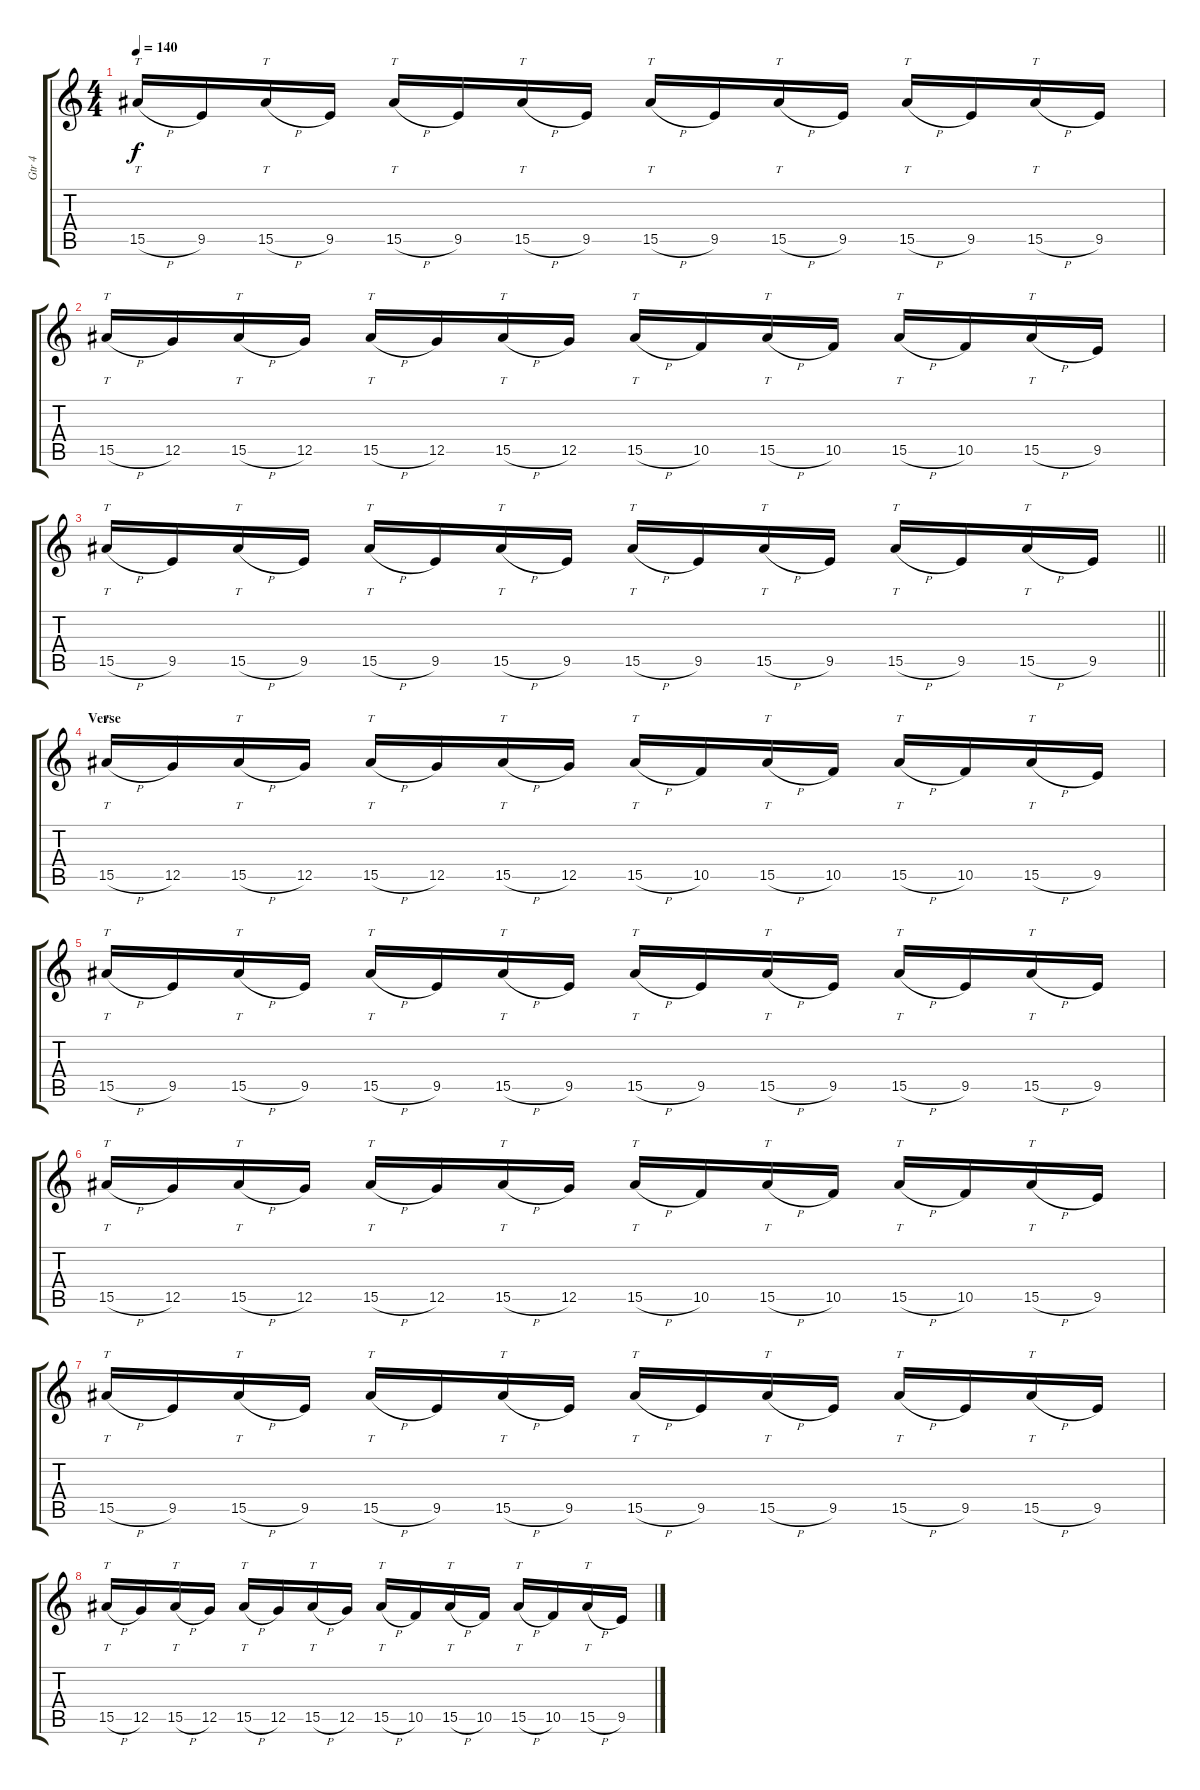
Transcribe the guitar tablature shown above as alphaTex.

\track ("Gtr 4" "Gtr 4") {instrument distortionguitar}
\staff {score tabs}
\tuning (D4 A3 F3 C3 G2 D2) {hide}
\ts (4 4)
\tempo 140
\clef g2
\ks c
15.5{h}.16{tt dy f} 9.5.16 15.5{h}.16{tt} 9.5.16 15.5{h}.16{tt} 9.5.16 15.5{h}.16{tt} 9.5.16 15.5{h}.16{tt} 9.5.16 15.5{h}.16{tt} 9.5.16 15.5{h}.16{tt} 9.5.16 15.5{h}.16{tt} 9.5.16 |
15.5{h}.16{tt} 12.5.16 15.5{h}.16{tt} 12.5.16 15.5{h}.16{tt} 12.5.16 15.5{h}.16{tt} 12.5.16 15.5{h}.16{tt} 10.5.16 15.5{h}.16{tt} 10.5.16 15.5{h}.16{tt} 10.5.16 15.5{h}.16{tt} 9.5.16 |
\barLineRight lightlight
15.5{h}.16{tt} 9.5.16 15.5{h}.16{tt} 9.5.16 15.5{h}.16{tt} 9.5.16 15.5{h}.16{tt} 9.5.16 15.5{h}.16{tt} 9.5.16 15.5{h}.16{tt} 9.5.16 15.5{h}.16{tt} 9.5.16 15.5{h}.16{tt} 9.5.16 |
\section ("" "Verse")
15.5{h}.16{tt} 12.5.16 15.5{h}.16{tt} 12.5.16 15.5{h}.16{tt} 12.5.16 15.5{h}.16{tt} 12.5.16 15.5{h}.16{tt} 10.5.16 15.5{h}.16{tt} 10.5.16 15.5{h}.16{tt} 10.5.16 15.5{h}.16{tt} 9.5.16 |
15.5{h}.16{tt} 9.5.16 15.5{h}.16{tt} 9.5.16 15.5{h}.16{tt} 9.5.16 15.5{h}.16{tt} 9.5.16 15.5{h}.16{tt} 9.5.16 15.5{h}.16{tt} 9.5.16 15.5{h}.16{tt} 9.5.16 15.5{h}.16{tt} 9.5.16 |
15.5{h}.16{tt} 12.5.16 15.5{h}.16{tt} 12.5.16 15.5{h}.16{tt} 12.5.16 15.5{h}.16{tt} 12.5.16 15.5{h}.16{tt} 10.5.16 15.5{h}.16{tt} 10.5.16 15.5{h}.16{tt} 10.5.16 15.5{h}.16{tt} 9.5.16 |
15.5{h}.16{tt} 9.5.16 15.5{h}.16{tt} 9.5.16 15.5{h}.16{tt} 9.5.16 15.5{h}.16{tt} 9.5.16 15.5{h}.16{tt} 9.5.16 15.5{h}.16{tt} 9.5.16 15.5{h}.16{tt} 9.5.16 15.5{h}.16{tt} 9.5.16 |
15.5{h}.16{tt} 12.5.16 15.5{h}.16{tt} 12.5.16 15.5{h}.16{tt} 12.5.16 15.5{h}.16{tt} 12.5.16 15.5{h}.16{tt} 10.5.16 15.5{h}.16{tt} 10.5.16 15.5{h}.16{tt} 10.5.16 15.5{h}.16{tt} 9.5.16
